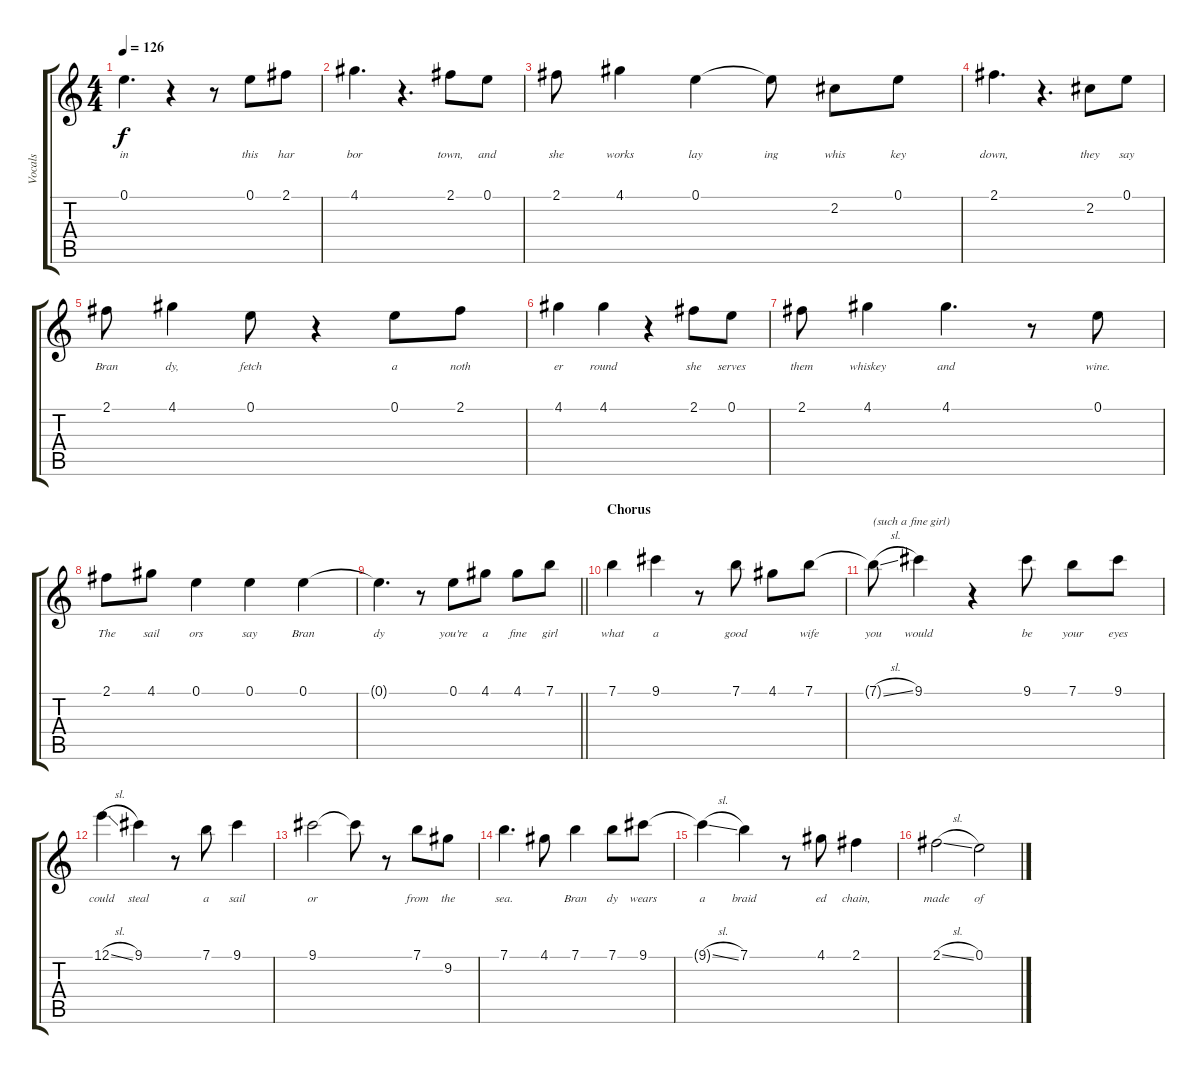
\track ("Vocals" "Vocals") {instrument overdrivenguitar}
\staff {score tabs}
\tuning (E4 B3 G3 D3 A2 E2) {hide}
\ts (4 4)
\tempo 126
\clef g2
\ks c
0.1.4{d lyrics (0 "in") lyrics (1 "") lyrics (2 "") lyrics (3 "") lyrics (4 "") dy f} r.4 r.8 0.1.8{lyrics (0 "this") lyrics (1 "") lyrics (2 "") lyrics (3 "") lyrics (4 "")} 2.1.8{lyrics (0 "har") lyrics (1 "") lyrics (2 "") lyrics (3 "") lyrics (4 "")} |
4.1.4{d lyrics (0 "bor") lyrics (1 "") lyrics (2 "") lyrics (3 "") lyrics (4 "")} r.4{d} 2.1.8{lyrics (0 "town,") lyrics (1 "") lyrics (2 "") lyrics (3 "") lyrics (4 "")} 0.1.8{lyrics (0 "and") lyrics (1 "") lyrics (2 "") lyrics (3 "") lyrics (4 "")} |
2.1.8{lyrics (0 "she") lyrics (1 "") lyrics (2 "") lyrics (3 "") lyrics (4 "")} 4.1.4{lyrics (0 "works") lyrics (1 "") lyrics (2 "") lyrics (3 "") lyrics (4 "")} 0.1.4{lyrics (0 "lay") lyrics (1 "") lyrics (2 "") lyrics (3 "") lyrics (4 "")} 0.1{t}.8{lyrics (0 "ing") lyrics (1 "") lyrics (2 "") lyrics (3 "") lyrics (4 "")} 2.2.8{lyrics (0 "whis") lyrics (1 "") lyrics (2 "") lyrics (3 "") lyrics (4 "")} 0.1.8{lyrics (0 "key") lyrics (1 "") lyrics (2 "") lyrics (3 "") lyrics (4 "")} |
2.1.4{d lyrics (0 "down,") lyrics (1 "") lyrics (2 "") lyrics (3 "") lyrics (4 "")} r.4{d} 2.2.8{lyrics (0 "they") lyrics (1 "") lyrics (2 "") lyrics (3 "") lyrics (4 "")} 0.1.8{lyrics (0 "say") lyrics (1 "") lyrics (2 "") lyrics (3 "") lyrics (4 "")} |
2.1.8{lyrics (0 "Bran") lyrics (1 "") lyrics (2 "") lyrics (3 "") lyrics (4 "")} 4.1.4{lyrics (0 "dy,") lyrics (1 "") lyrics (2 "") lyrics (3 "") lyrics (4 "")} 0.1.8{lyrics (0 "fetch") lyrics (1 "") lyrics (2 "") lyrics (3 "") lyrics (4 "")} r.4 0.1.8{lyrics (0 "a") lyrics (1 "") lyrics (2 "") lyrics (3 "") lyrics (4 "")} 2.1.8{lyrics (0 "noth") lyrics (1 "") lyrics (2 "") lyrics (3 "") lyrics (4 "")} |
4.1.4{lyrics (0 "er") lyrics (1 "") lyrics (2 "") lyrics (3 "") lyrics (4 "")} 4.1.4{lyrics (0 "round") lyrics (1 "") lyrics (2 "") lyrics (3 "") lyrics (4 "")} r.4 2.1.8{lyrics (0 "she") lyrics (1 "") lyrics (2 "") lyrics (3 "") lyrics (4 "")} 0.1.8{lyrics (0 "serves") lyrics (1 "") lyrics (2 "") lyrics (3 "") lyrics (4 "")} |
2.1.8{lyrics (0 "them") lyrics (1 "") lyrics (2 "") lyrics (3 "") lyrics (4 "")} 4.1.4{lyrics (0 "whiskey") lyrics (1 "") lyrics (2 "") lyrics (3 "") lyrics (4 "")} 4.1.4{d lyrics (0 "and") lyrics (1 "") lyrics (2 "") lyrics (3 "") lyrics (4 "")} r.8 0.1.8{lyrics (0 "wine.") lyrics (1 "") lyrics (2 "") lyrics (3 "") lyrics (4 "")} |
2.1.8{lyrics (0 "The") lyrics (1 "") lyrics (2 "") lyrics (3 "") lyrics (4 "")} 4.1.8{lyrics (0 "sail") lyrics (1 "") lyrics (2 "") lyrics (3 "") lyrics (4 "")} 0.1.4{lyrics (0 "ors") lyrics (1 "") lyrics (2 "") lyrics (3 "") lyrics (4 "")} 0.1.4{lyrics (0 "say") lyrics (1 "") lyrics (2 "") lyrics (3 "") lyrics (4 "")} 0.1.4{lyrics (0 "Bran") lyrics (1 "") lyrics (2 "") lyrics (3 "") lyrics (4 "")} |
\barLineRight lightlight
0.1{t}.4{d lyrics (0 "dy") lyrics (1 "") lyrics (2 "") lyrics (3 "") lyrics (4 "")} r.8 0.1.8{lyrics (0 "you're") lyrics (1 "") lyrics (2 "") lyrics (3 "") lyrics (4 "")} 4.1.8{lyrics (0 "a") lyrics (1 "") lyrics (2 "") lyrics (3 "") lyrics (4 "")} 4.1.8{lyrics (0 "fine") lyrics (1 "") lyrics (2 "") lyrics (3 "") lyrics (4 "")} 7.1.8{lyrics (0 "girl") lyrics (1 "") lyrics (2 "") lyrics (3 "") lyrics (4 "")} |
\section ("" "Chorus")
7.1.4{lyrics (0 "what") lyrics (1 "") lyrics (2 "") lyrics (3 "") lyrics (4 "")} 9.1.4{lyrics (0 "a") lyrics (1 "") lyrics (2 "") lyrics (3 "") lyrics (4 "")} r.8 7.1.8{lyrics (0 "good") lyrics (1 "") lyrics (2 "") lyrics (3 "") lyrics (4 "")} 4.1.8{lyrics (0 "") lyrics (1 "") lyrics (2 "") lyrics (3 "") lyrics (4 "")} 7.1.8{lyrics (0 "wife") lyrics (1 "") lyrics (2 "") lyrics (3 "") lyrics (4 "")} |
7.1{sl t}.8{txt "(such a fine girl)" lyrics (0 "you") lyrics (1 "") lyrics (2 "") lyrics (3 "") lyrics (4 "")} 9.1.4{lyrics (0 "would") lyrics (1 "") lyrics (2 "") lyrics (3 "") lyrics (4 "")} r.4 9.1.8{lyrics (0 "be") lyrics (1 "") lyrics (2 "") lyrics (3 "") lyrics (4 "")} 7.1.8{lyrics (0 "your") lyrics (1 "") lyrics (2 "") lyrics (3 "") lyrics (4 "")} 9.1.8{lyrics (0 "eyes") lyrics (1 "") lyrics (2 "") lyrics (3 "") lyrics (4 "")} |
12.1{sl}.4{lyrics (0 "could") lyrics (1 "") lyrics (2 "") lyrics (3 "") lyrics (4 "")} 9.1.4{lyrics (0 "steal") lyrics (1 "") lyrics (2 "") lyrics (3 "") lyrics (4 "")} r.8 7.1.8{lyrics (0 "a") lyrics (1 "") lyrics (2 "") lyrics (3 "") lyrics (4 "")} 9.1.4{lyrics (0 "sail") lyrics (1 "") lyrics (2 "") lyrics (3 "") lyrics (4 "")} |
9.1.2{lyrics (0 "or") lyrics (1 "") lyrics (2 "") lyrics (3 "") lyrics (4 "")} 9.1{t}.8{lyrics (0 "") lyrics (1 "") lyrics (2 "") lyrics (3 "") lyrics (4 "")} r.8 7.1.8{lyrics (0 "from") lyrics (1 "") lyrics (2 "") lyrics (3 "") lyrics (4 "")} 9.2.8{lyrics (0 "the") lyrics (1 "") lyrics (2 "") lyrics (3 "") lyrics (4 "")} |
7.1.4{d lyrics (0 "sea.") lyrics (1 "") lyrics (2 "") lyrics (3 "") lyrics (4 "")} 4.1.8{lyrics (0 "") lyrics (1 "") lyrics (2 "") lyrics (3 "") lyrics (4 "")} 7.1.4{lyrics (0 "Bran") lyrics (1 "") lyrics (2 "") lyrics (3 "") lyrics (4 "")} 7.1.8{lyrics (0 "dy") lyrics (1 "") lyrics (2 "") lyrics (3 "") lyrics (4 "")} 9.1.8{lyrics (0 "wears") lyrics (1 "") lyrics (2 "") lyrics (3 "") lyrics (4 "")} |
9.1{sl t}.4{lyrics (0 "a") lyrics (1 "") lyrics (2 "") lyrics (3 "") lyrics (4 "")} 7.1.4{lyrics (0 "braid") lyrics (1 "") lyrics (2 "") lyrics (3 "") lyrics (4 "")} r.8 4.1.8{lyrics (0 "ed") lyrics (1 "") lyrics (2 "") lyrics (3 "") lyrics (4 "")} 2.1.4{lyrics (0 "chain,") lyrics (1 "") lyrics (2 "") lyrics (3 "") lyrics (4 "")} |
2.1{sl}.2{lyrics (0 "made") lyrics (1 "") lyrics (2 "") lyrics (3 "") lyrics (4 "")} 0.1.2{lyrics (0 "of") lyrics (1 "") lyrics (2 "") lyrics (3 "") lyrics (4 "")}
